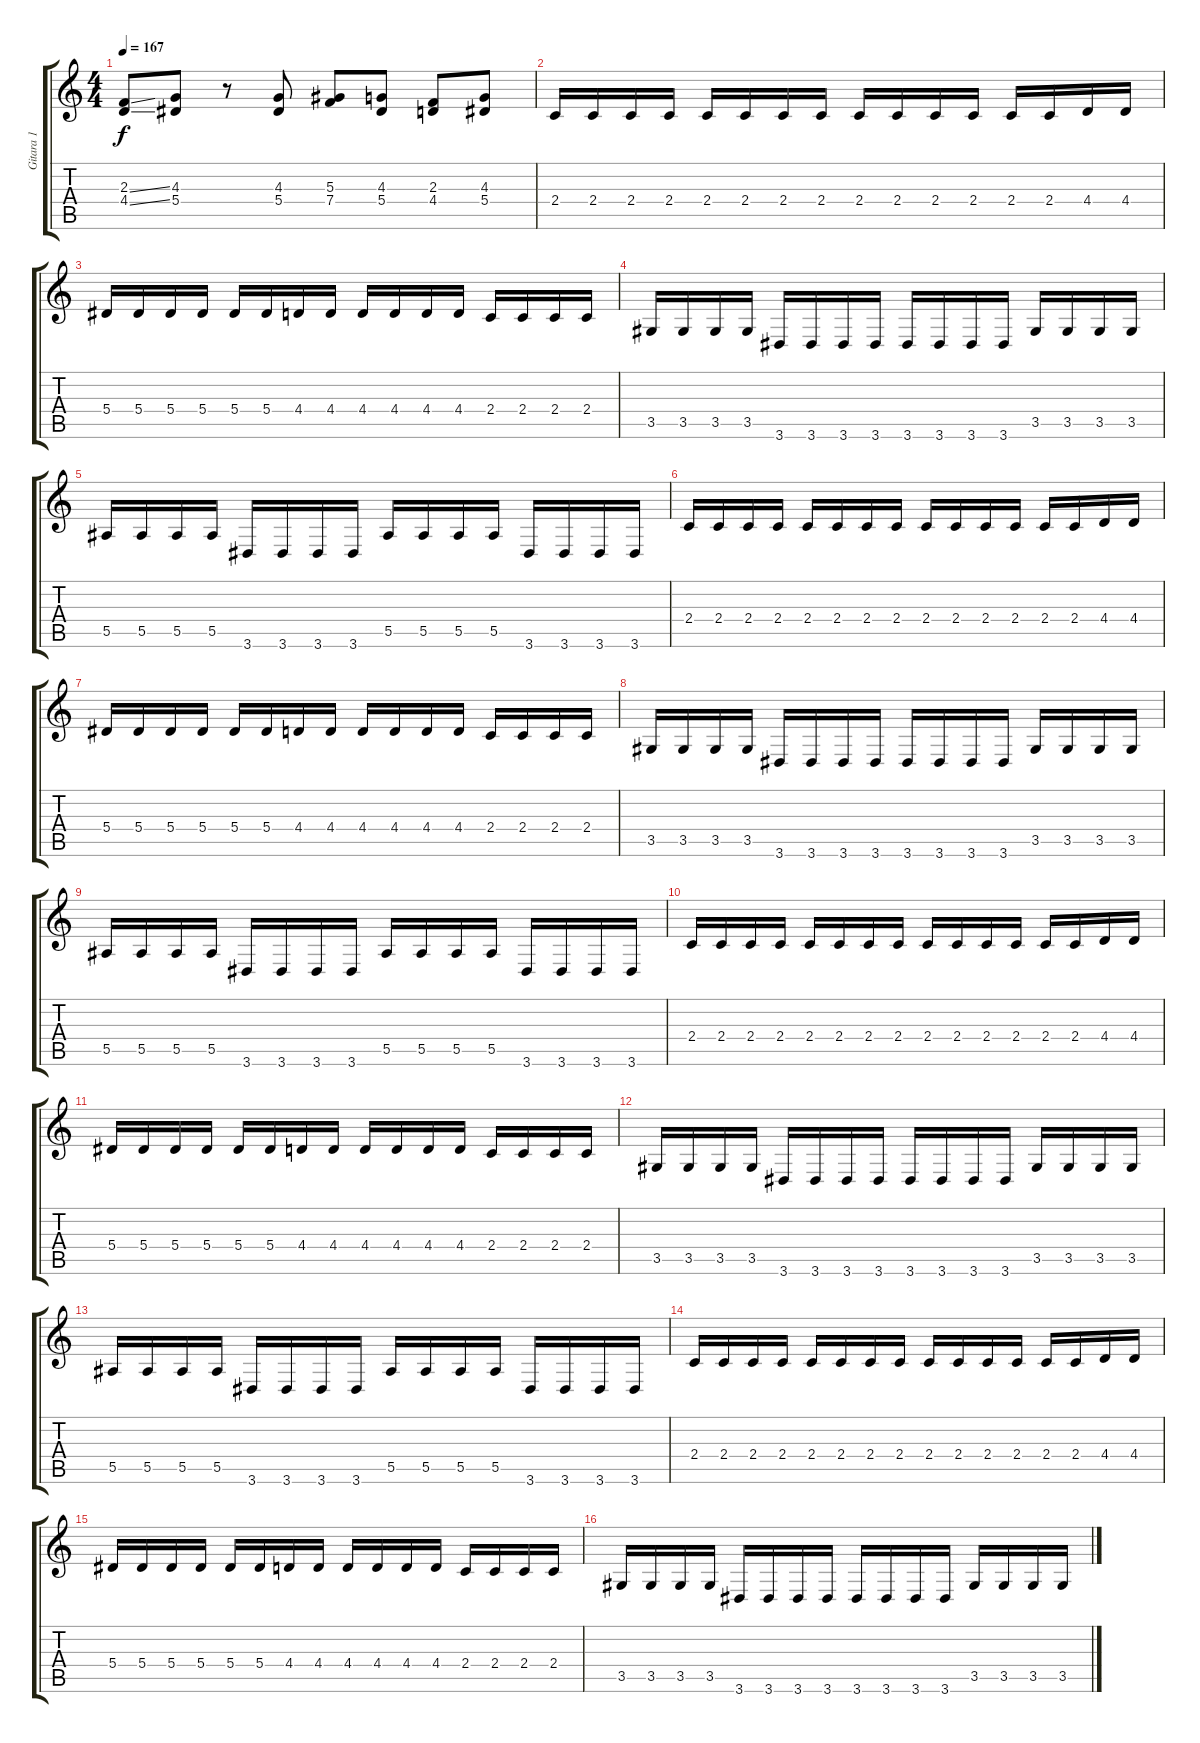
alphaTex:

\track ("Gitara 1" "Gitara 1") {instrument distortionguitar}
\staff {score tabs}
\tuning (C4 G3 Eb3 Bb2 F2 C2) {hide}
\ts (4 4)
\tempo 167
\clef g2
\ks c
(2.3{ss} 4.4{ss}).8{dy f} (4.3 5.4).8 r.8 (4.3 5.4).8 (5.3 7.4).8 (4.3 5.4).8 (2.3 4.4).8 (4.3 5.4).8 |
2.4.16 2.4.16 2.4.16 2.4.16 2.4.16 2.4.16 2.4.16 2.4.16 2.4.16 2.4.16 2.4.16 2.4.16 2.4.16 2.4.16 4.4.16 4.4.16 |
5.4.16 5.4.16 5.4.16 5.4.16 5.4.16 5.4.16 4.4.16 4.4.16 4.4.16 4.4.16 4.4.16 4.4.16 2.4.16 2.4.16 2.4.16 2.4.16 |
3.5.16 3.5.16 3.5.16 3.5.16 3.6.16 3.6.16 3.6.16 3.6.16 3.6.16 3.6.16 3.6.16 3.6.16 3.5.16 3.5.16 3.5.16 3.5.16 |
5.5.16 5.5.16 5.5.16 5.5.16 3.6.16 3.6.16 3.6.16 3.6.16 5.5.16 5.5.16 5.5.16 5.5.16 3.6.16 3.6.16 3.6.16 3.6.16 |
2.4.16 2.4.16 2.4.16 2.4.16 2.4.16 2.4.16 2.4.16 2.4.16 2.4.16 2.4.16 2.4.16 2.4.16 2.4.16 2.4.16 4.4.16 4.4.16 |
5.4.16 5.4.16 5.4.16 5.4.16 5.4.16 5.4.16 4.4.16 4.4.16 4.4.16 4.4.16 4.4.16 4.4.16 2.4.16 2.4.16 2.4.16 2.4.16 |
3.5.16 3.5.16 3.5.16 3.5.16 3.6.16 3.6.16 3.6.16 3.6.16 3.6.16 3.6.16 3.6.16 3.6.16 3.5.16 3.5.16 3.5.16 3.5.16 |
5.5.16 5.5.16 5.5.16 5.5.16 3.6.16 3.6.16 3.6.16 3.6.16 5.5.16 5.5.16 5.5.16 5.5.16 3.6.16 3.6.16 3.6.16 3.6.16 |
2.4.16 2.4.16 2.4.16 2.4.16 2.4.16 2.4.16 2.4.16 2.4.16 2.4.16 2.4.16 2.4.16 2.4.16 2.4.16 2.4.16 4.4.16 4.4.16 |
5.4.16 5.4.16 5.4.16 5.4.16 5.4.16 5.4.16 4.4.16 4.4.16 4.4.16 4.4.16 4.4.16 4.4.16 2.4.16 2.4.16 2.4.16 2.4.16 |
3.5.16 3.5.16 3.5.16 3.5.16 3.6.16 3.6.16 3.6.16 3.6.16 3.6.16 3.6.16 3.6.16 3.6.16 3.5.16 3.5.16 3.5.16 3.5.16 |
5.5.16 5.5.16 5.5.16 5.5.16 3.6.16 3.6.16 3.6.16 3.6.16 5.5.16 5.5.16 5.5.16 5.5.16 3.6.16 3.6.16 3.6.16 3.6.16 |
2.4.16 2.4.16 2.4.16 2.4.16 2.4.16 2.4.16 2.4.16 2.4.16 2.4.16 2.4.16 2.4.16 2.4.16 2.4.16 2.4.16 4.4.16 4.4.16 |
5.4.16 5.4.16 5.4.16 5.4.16 5.4.16 5.4.16 4.4.16 4.4.16 4.4.16 4.4.16 4.4.16 4.4.16 2.4.16 2.4.16 2.4.16 2.4.16 |
3.5.16 3.5.16 3.5.16 3.5.16 3.6.16 3.6.16 3.6.16 3.6.16 3.6.16 3.6.16 3.6.16 3.6.16 3.5.16 3.5.16 3.5.16 3.5.16
